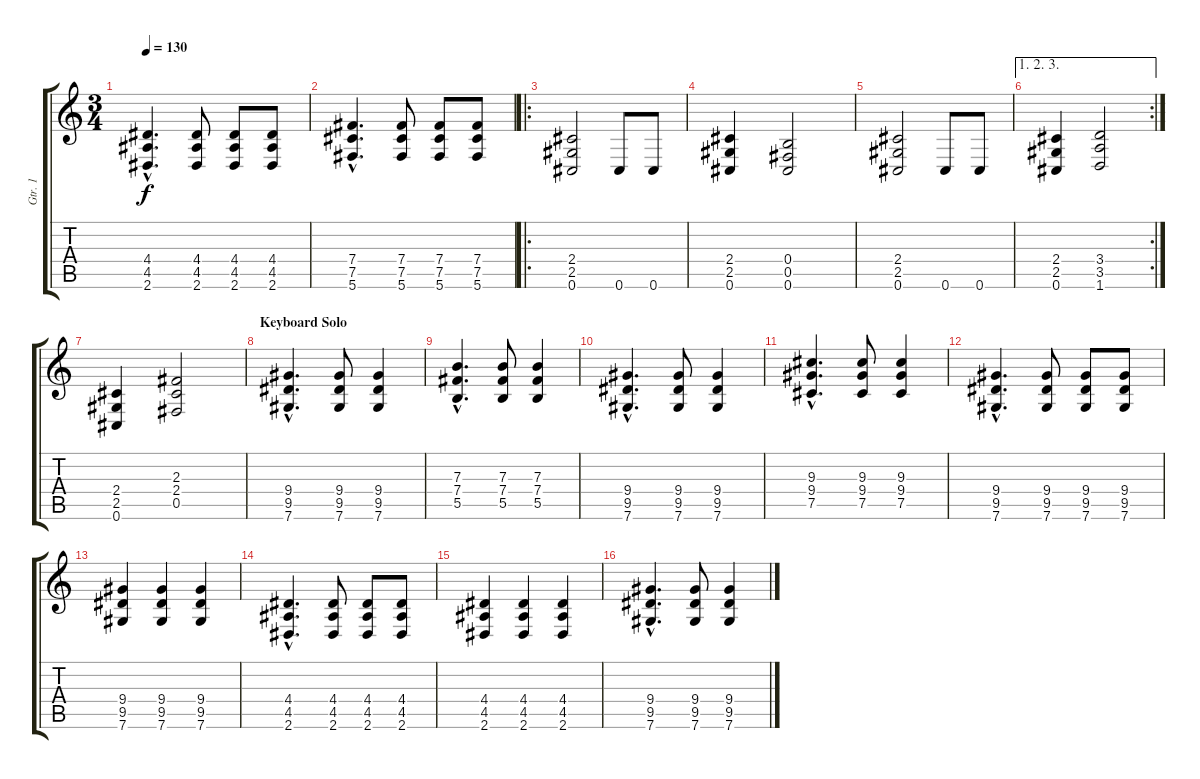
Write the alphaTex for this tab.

\track ("Gtr. 1" "Gtr. 1") {instrument distortionguitar}
\staff {score tabs}
\tuning (Db4 Ab3 E3 B2 Gb2 Db2) {hide}
\ts (3 4)
\tempo 130
\clef g2
\ks c
(4.4{hac} 4.5{hac} 2.6{hac}).4{d dy f} (4.4 4.5 2.6).8 (4.4 4.5 2.6).8 (4.4 4.5 2.6).8 |
(7.4{hac} 7.5{hac} 5.6{hac}).4{d} (7.4 7.5 5.6).8 (7.4 7.5 5.6).8 (7.4 7.5 5.6).8 |
\ro
(2.4 2.5 0.6).2 0.6.8 0.6.8 |
(2.4 2.5 0.6).4 (0.4 0.5 0.6).2 |
(2.4 2.5 0.6).2 0.6.8 0.6.8 |
\ae (1 2 3)
\rc 2
(2.4 2.5 0.6).4 (3.4 3.5 1.6).2 |
(2.4 2.5 0.6).4 (2.3 2.4 0.5).2 |
\section ("" "Keyboard Solo")
(9.4{hac} 9.5{hac} 7.6{hac}).4{d} (9.4 9.5 7.6).8 (9.4 9.5 7.6).4 |
(7.3{hac} 7.4{hac} 5.5{hac}).4{d} (7.3 7.4 5.5).8 (7.3 7.4 5.5).4 |
(9.4{hac} 9.5{hac} 7.6{hac}).4{d} (9.4 9.5 7.6).8 (9.4 9.5 7.6).4 |
(9.3{hac} 9.4{hac} 7.5{hac}).4{d} (9.3 9.4 7.5).8 (9.3 9.4 7.5).4 |
(9.4{hac} 9.5{hac} 7.6{hac}).4{d} (9.4 9.5 7.6).8 (9.4 9.5 7.6).8 (9.4 9.5 7.6).8 |
(9.4 9.5 7.6).4 (9.4 9.5 7.6).4 (9.4 9.5 7.6).4 |
(4.4{hac} 4.5{hac} 2.6{hac}).4{d} (4.4 4.5 2.6).8 (4.4 4.5 2.6).8 (4.4 4.5 2.6).8 |
(4.4 4.5 2.6).4 (4.4 4.5 2.6).4 (4.4 4.5 2.6).4 |
(9.4{hac} 9.5{hac} 7.6{hac}).4{d} (9.4 9.5 7.6).8 (9.4 9.5 7.6).4
